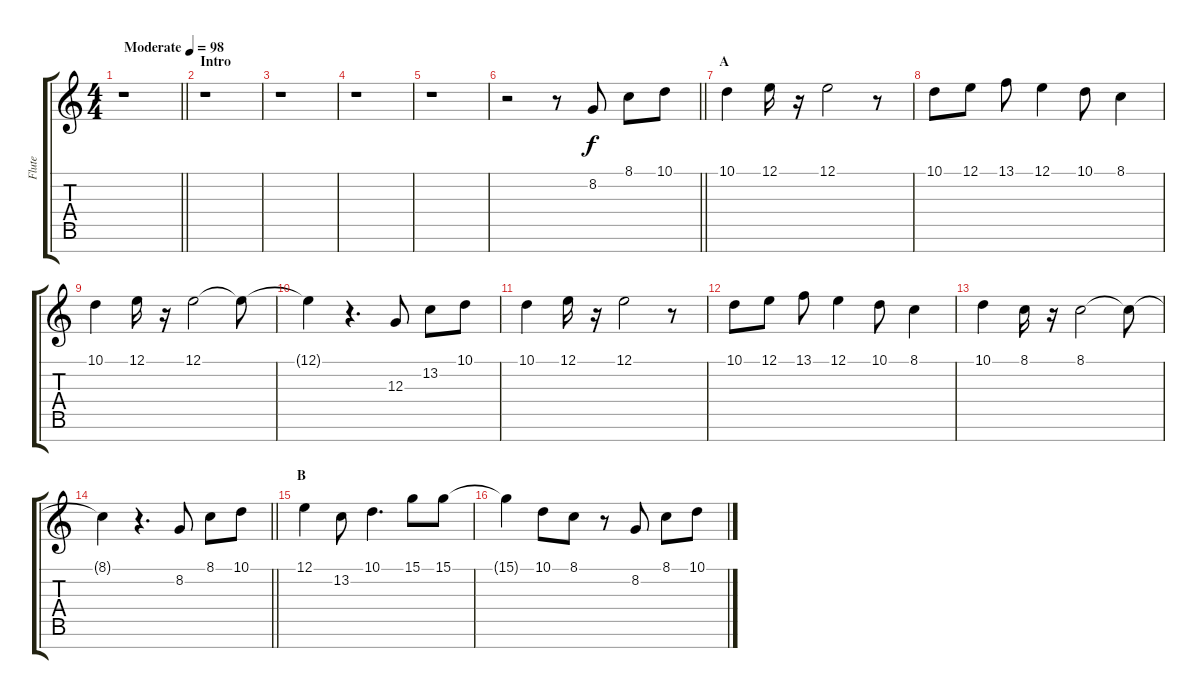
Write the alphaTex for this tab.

\track ("Flute" "Flute") {instrument flute}
\staff {score tabs}
\tuning (E4 B3 G3 D3 A2 E2 B1) {hide}
\ts (4 4)
\tempo (98 "Moderate")
\clef g2
\barLineRight lightlight
\ks c
r.1{dy f instrument flute} |
\section ("" "Intro")
r.1 |
r.1 |
r.1 |
r.1 |
\barLineRight lightlight
r.2 r.8 8.2.8 8.1.8 10.1.8 |
\section ("" "A")
10.1.4 12.1.16 r.16 12.1.2 r.8 |
10.1.8 12.1.8 13.1.8 12.1.4 10.1.8 8.1.4 |
10.1.4 12.1.16 r.16 12.1.2 12.1{t}.8{volume 6} |
12.1{t}.4 r.4{d volume 10} 12.3.8 13.2.8 10.1.8 |
10.1.4 12.1.16 r.16 12.1.2 r.8 |
10.1.8 12.1.8 13.1.8 12.1.4 10.1.8 8.1.4 |
10.1.4 8.1.16 r.16 8.1.2 8.1{t}.8{volume 6} |
\barLineRight lightlight
8.1{t}.4 r.4{d volume 10} 8.2.8 8.1.8 10.1.8 |
\section ("" "B")
12.1.4 13.2.8 10.1.4{d} 15.1.8 15.1.8 |
15.1{t}.4 10.1.8 8.1.8 r.8 8.2.8 8.1.8 10.1.8
